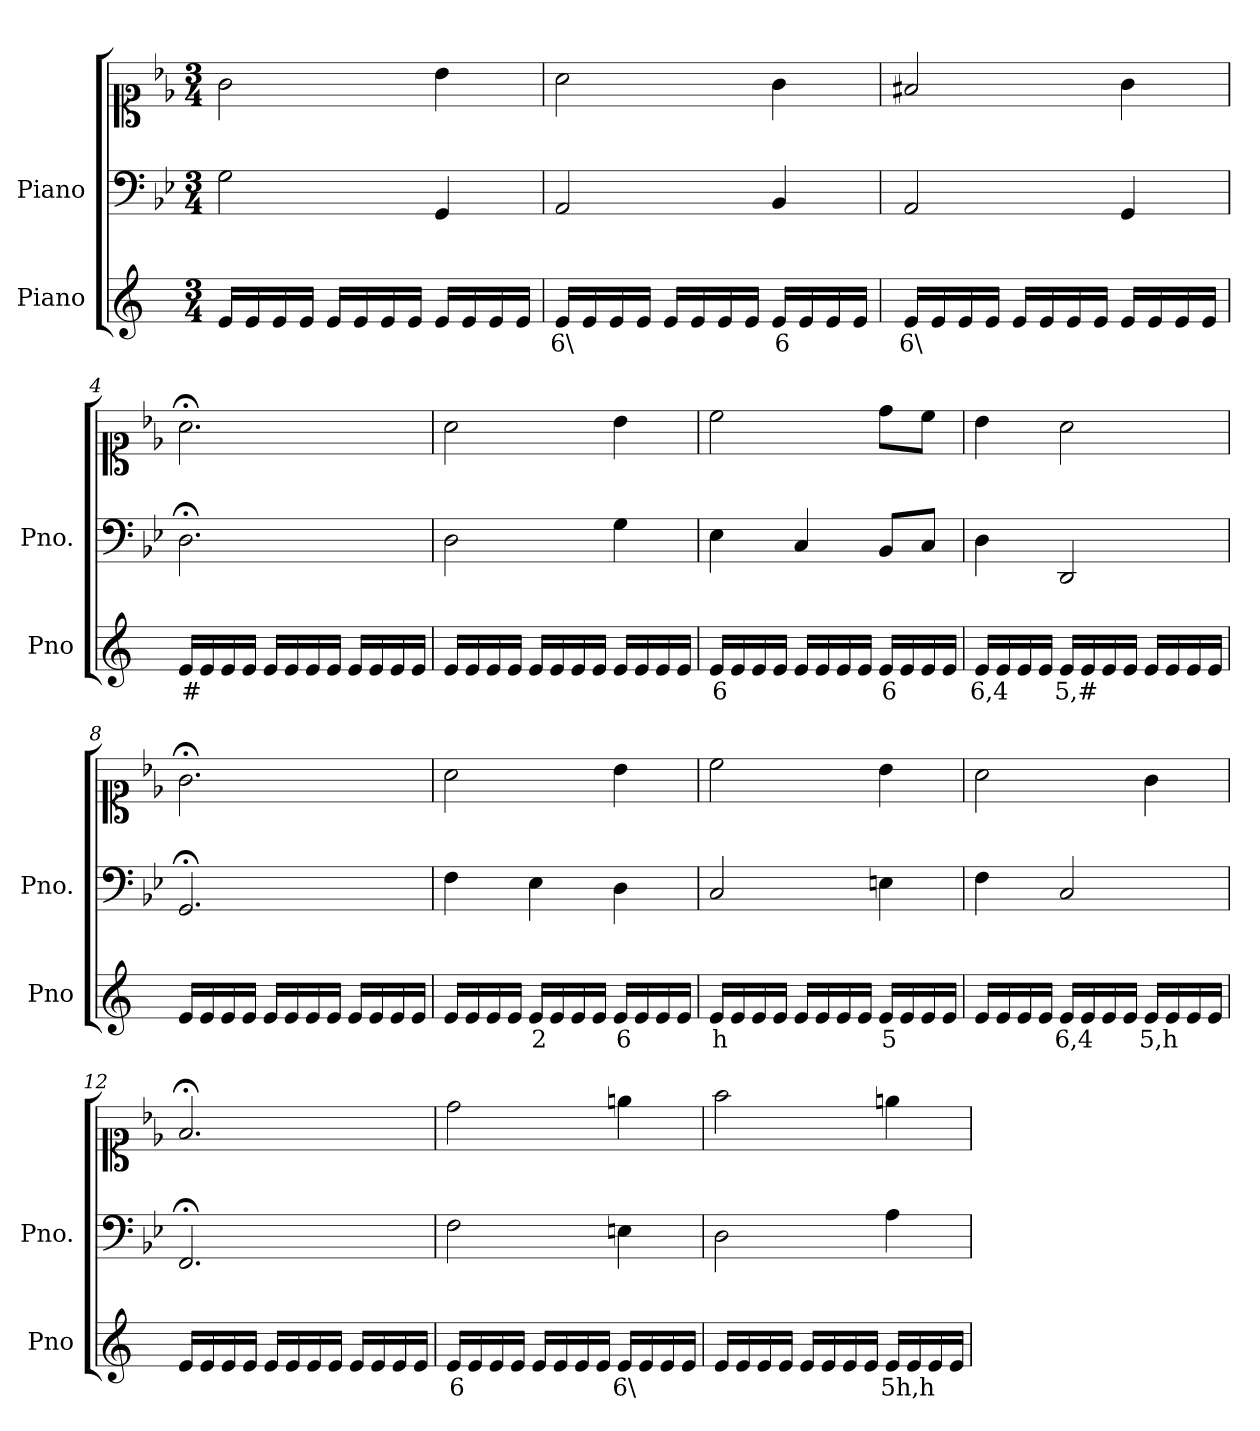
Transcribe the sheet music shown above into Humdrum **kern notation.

**kern	**text	**kern	**kern
*part2	*part2	*part1	*part1
*staff3	*staff3	*staff2	*staff1
*I"Piano	*	*I"Piano	*
*I'Pno	*	*I'Pno.	*
*clefG2	*	*clefF4	*clefC1
*k[]	*	*k[b-e-]	*k[b-e-]
*M3/4	*	*M3/4	*M3/4
=1	=1	=1	=1
16e/LL	.	2G\	2g\
16e/	.	.	.
16e/	.	.	.
16e/JJ	.	.	.
16e/LL	.	.	.
16e/	.	.	.
16e/	.	.	.
16e/JJ	.	.	.
16e/LL	.	4GG/	4b-\
16e/	.	.	.
16e/	.	.	.
16e/JJ	.	.	.
=2	=2	=2	=2
!	!LO:LY:b	!	!
16e/LL	6\	2AA/	2a\
16e/	.	.	.
16e/	.	.	.
16e/JJ	.	.	.
16e/LL	.	.	.
16e/	.	.	.
16e/	.	.	.
16e/JJ	.	.	.
!	!LO:LY:b	!	!
16e/LL	6	4BB-/	4g\
16e/	.	.	.
16e/	.	.	.
16e/JJ	.	.	.
=3	=3	=3	=3
!	!LO:LY:b	!	!
16e/LL	6\	2AA/	2f#X/
16e/	.	.	.
16e/	.	.	.
16e/JJ	.	.	.
16e/LL	.	.	.
16e/	.	.	.
16e/	.	.	.
16e/JJ	.	.	.
16e/LL	.	4GG/	4g\
16e/	.	.	.
16e/	.	.	.
16e/JJ	.	.	.
=4	=4	=4	=4
!	!LO:LY:b	!	!
16e/LL	#	2.D;<\	2.a;<\
16e/	.	.	.
16e/	.	.	.
16e/JJ	.	.	.
16e/LL	.	.	.
16e/	.	.	.
16e/	.	.	.
16e/JJ	.	.	.
16e/LL	.	.	.
16e/	.	.	.
16e/	.	.	.
16e/JJ	.	.	.
=5	=5	=5	=5
16e/LL	.	2D\	2a\
16e/	.	.	.
16e/	.	.	.
16e/JJ	.	.	.
16e/LL	.	.	.
16e/	.	.	.
16e/	.	.	.
16e/JJ	.	.	.
16e/LL	.	4G\	4b-\
16e/	.	.	.
16e/	.	.	.
16e/JJ	.	.	.
=6	=6	=6	=6
!	!LO:LY:b	!	!
16e/LL	6	4E-\	2cc\
16e/	.	.	.
16e/	.	.	.
16e/JJ	.	.	.
16e/LL	.	4C/	.
16e/	.	.	.
16e/	.	.	.
16e/JJ	.	.	.
!	!LO:LY:b	!	!
16e/LL	6	8BB-/L	8dd\L
16e/	.	.	.
16e/	.	8C/J	8cc\J
16e/JJ	.	.	.
=7	=7	=7	=7
!	!LO:LY:b	!	!
16e/LL	6,4	4D\	4b-\
16e/	.	.	.
16e/	.	.	.
16e/JJ	.	.	.
!	!LO:LY:b	!	!
16e/LL	5,#	2DD/	2a\
16e/	.	.	.
16e/	.	.	.
16e/JJ	.	.	.
16e/LL	.	.	.
16e/	.	.	.
16e/	.	.	.
16e/JJ	.	.	.
=8	=8	=8	=8
16e/LL	.	2.GG;</	2.g;<\
16e/	.	.	.
16e/	.	.	.
16e/JJ	.	.	.
16e/LL	.	.	.
16e/	.	.	.
16e/	.	.	.
16e/JJ	.	.	.
16e/LL	.	.	.
16e/	.	.	.
16e/	.	.	.
16e/JJ	.	.	.
=9	=9	=9	=9
16e/LL	.	4F\	2a\
16e/	.	.	.
16e/	.	.	.
16e/JJ	.	.	.
!	!LO:LY:b	!	!
16e/LL	2	4E-\	.
16e/	.	.	.
16e/	.	.	.
16e/JJ	.	.	.
!	!LO:LY:b	!	!
16e/LL	6	4D\	4b-\
16e/	.	.	.
16e/	.	.	.
16e/JJ	.	.	.
=10	=10	=10	=10
!	!LO:LY:b	!	!
16e/LL	h	2C/	2cc\
16e/	.	.	.
16e/	.	.	.
16e/JJ	.	.	.
16e/LL	.	.	.
16e/	.	.	.
16e/	.	.	.
16e/JJ	.	.	.
!	!LO:LY:b	!	!
16e/LL	5	4En\	4b-\
16e/	.	.	.
16e/	.	.	.
16e/JJ	.	.	.
=11	=11	=11	=11
16e/LL	.	4F\	2a\
16e/	.	.	.
16e/	.	.	.
16e/JJ	.	.	.
!	!LO:LY:b	!	!
16e/LL	6,4	2C/	.
16e/	.	.	.
16e/	.	.	.
16e/JJ	.	.	.
!	!LO:LY:b	!	!
16e/LL	5,h	.	4g\
16e/	.	.	.
16e/	.	.	.
16e/JJ	.	.	.
=12	=12	=12	=12
16e/LL	.	2.FF;</	2.f;</
16e/	.	.	.
16e/	.	.	.
16e/JJ	.	.	.
16e/LL	.	.	.
16e/	.	.	.
16e/	.	.	.
16e/JJ	.	.	.
16e/LL	.	.	.
16e/	.	.	.
16e/	.	.	.
16e/JJ	.	.	.
=13	=13	=13	=13
!	!LO:LY:b	!	!
16e/LL	6	2F\	2dd\
16e/	.	.	.
16e/	.	.	.
16e/JJ	.	.	.
16e/LL	.	.	.
16e/	.	.	.
16e/	.	.	.
16e/JJ	.	.	.
!	!LO:LY:b	!	!
16e/LL	6\	4En\	4een\
16e/	.	.	.
16e/	.	.	.
16e/JJ	.	.	.
=14	=14	=14	=14
16e/LL	.	2D\	2ff\
16e/	.	.	.
16e/	.	.	.
16e/JJ	.	.	.
16e/LL	.	.	.
16e/	.	.	.
16e/	.	.	.
16e/JJ	.	.	.
!	!LO:LY:b	!	!
16e/LL	5h,h	4A\	4een\
16e/	.	.	.
16e/	.	.	.
16e/JJ	.	.	.
=	=	=	=
*-	*-	*-	*-
